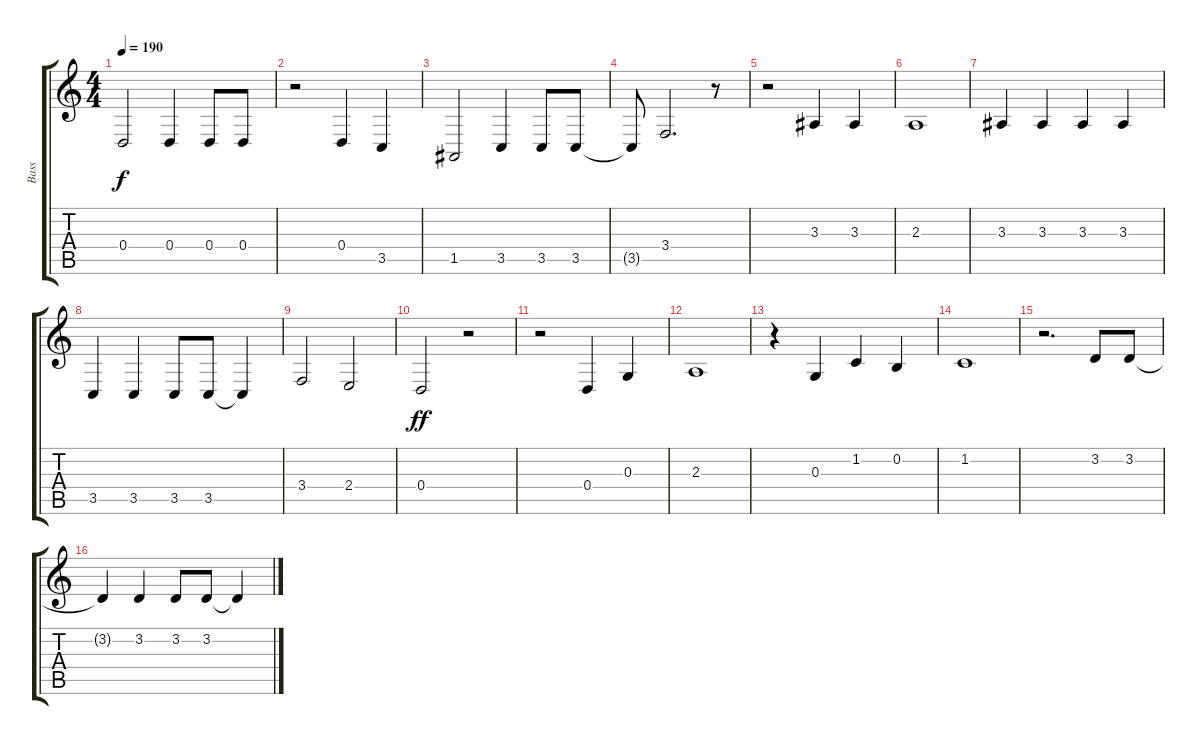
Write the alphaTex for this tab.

\track ("Bass" "Bass") {instrument voiceoohs}
\staff {score tabs}
\tuning (E4 B3 G3 D3 A2 E2) {hide}
\ts (4 4)
\tempo 190
\clef g2
\ks c
0.4.2{dy f} 0.4.4 0.4.8 0.4.8 |
r.2 0.4.4 3.5.4 |
1.5.2 3.5.4 3.5.8 3.5.8 |
3.5{t}.8 3.4.2{d} r.8 |
r.2 3.3.4 3.3.4 |
2.3.1 |
3.3.4 3.3.4 3.3.4 3.3.4 |
3.5.4 3.5.4 3.5.8 3.5.8 3.5{t}.4 |
3.4.2 2.4.2 |
0.4.2{dy ff} r.2 |
r.2 0.4.4 0.3.4 |
2.3.1 |
r.4 0.3.4 1.2.4 0.2.4 |
1.2.1 |
r.2{d} 3.2.8 3.2.8 |
3.2{t}.4 3.2.4 3.2.8 3.2.8 3.2{t}.4
